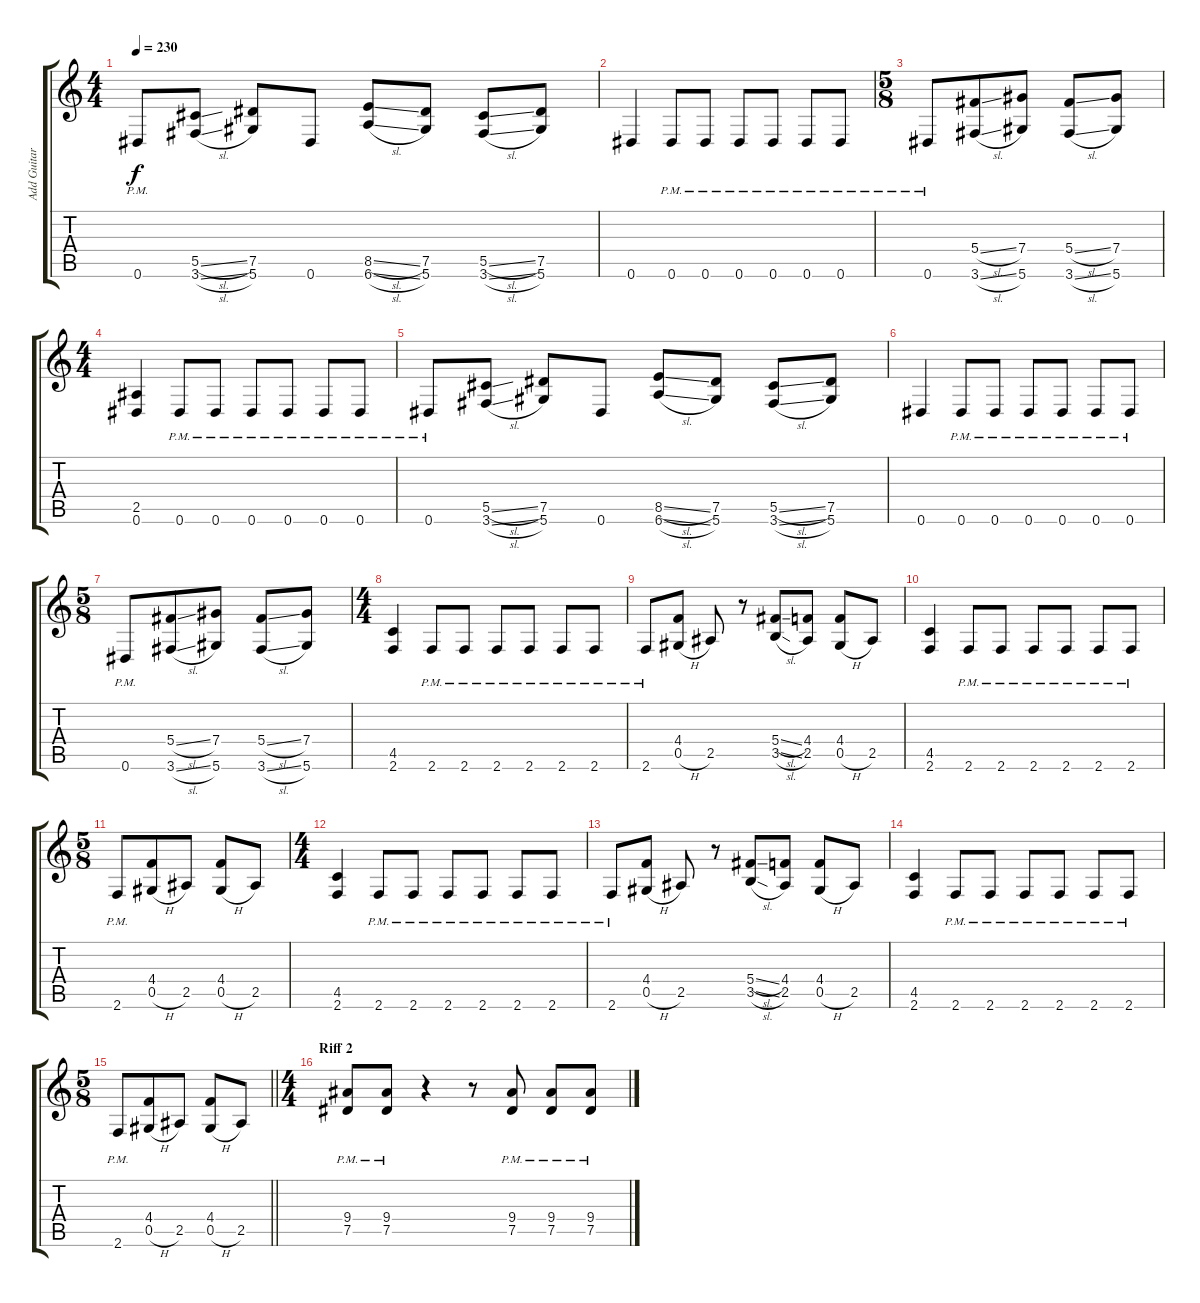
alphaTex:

\track ("Add Guitar" "Add Guitar") {instrument overdrivenguitar}
\staff {score tabs}
\tuning (Eb4 Bb3 Gb3 Db3 Ab2 Eb2) {hide}
\ts (4 4)
\tempo 230
\clef g2
\ks c
0.6{pm}.8{dy f} (5.5{sl} 3.6{sl}).8 (7.5 5.6).8 0.6.8 (8.5{sl} 6.6{sl}).8 (7.5 5.6).8 (5.5{sl} 3.6{sl}).8 (7.5 5.6).8 |
0.6.4 0.6{pm}.8 0.6{pm}.8 0.6{pm}.8 0.6{pm}.8 0.6{pm}.8 0.6{pm}.8 |
\ts (5 8)
0.6{pm}.8 (5.4{sl} 3.6{sl}).8 (7.4 5.6).8 (5.4{sl} 3.6{sl}).8 (7.4 5.6).8 |
\ts (4 4)
(2.5 0.6).4 0.6{pm}.8 0.6{pm}.8 0.6{pm}.8 0.6{pm}.8 0.6{pm}.8 0.6{pm}.8 |
0.6{pm}.8 (5.5{sl} 3.6{sl}).8 (7.5 5.6).8 0.6.8 (8.5{sl} 6.6{sl}).8 (7.5 5.6).8 (5.5{sl} 3.6{sl}).8 (7.5 5.6).8 |
0.6.4 0.6{pm}.8 0.6{pm}.8 0.6{pm}.8 0.6{pm}.8 0.6{pm}.8 0.6{pm}.8 |
\ts (5 8)
0.6{pm}.8 (5.4{sl} 3.6{sl}).8 (7.4 5.6).8 (5.4{sl} 3.6{sl}).8 (7.4 5.6).8 |
\ts (4 4)
(4.5 2.6).4 2.6{pm}.8 2.6{pm}.8 2.6{pm}.8 2.6{pm}.8 2.6{pm}.8 2.6{pm}.8 |
2.6{pm}.8 (4.4 0.5{h}).8 2.5.8 r.8 (5.4{sl} 3.5{sl}).8 (4.4 2.5).8 (4.4 0.5{h}).8 2.5.8 |
(4.5 2.6).4 2.6{pm}.8 2.6{pm}.8 2.6{pm}.8 2.6{pm}.8 2.6{pm}.8 2.6{pm}.8 |
\ts (5 8)
2.6{pm}.8 (4.4 0.5{h}).8 2.5.8 (4.4 0.5{h}).8 2.5.8 |
\ts (4 4)
(4.5 2.6).4 2.6{pm}.8 2.6{pm}.8 2.6{pm}.8 2.6{pm}.8 2.6{pm}.8 2.6{pm}.8 |
2.6{pm}.8 (4.4 0.5{h}).8 2.5.8 r.8 (5.4{sl} 3.5{sl}).8 (4.4 2.5).8 (4.4 0.5{h}).8 2.5.8 |
(4.5 2.6).4 2.6{pm}.8 2.6{pm}.8 2.6{pm}.8 2.6{pm}.8 2.6{pm}.8 2.6{pm}.8 |
\ts (5 8)
\barLineRight lightlight
2.6{pm}.8 (4.4 0.5{h}).8 2.5.8 (4.4 0.5{h}).8 2.5.8 |
\ts (4 4)
\section ("" "Riff 2")
(9.4{pm} 7.5{pm}).8 (9.4{pm} 7.5{pm}).8 r.4 r.8 (9.4{pm} 7.5{pm}).8 (9.4{pm} 7.5{pm}).8 (9.4{pm} 7.5{pm}).8
